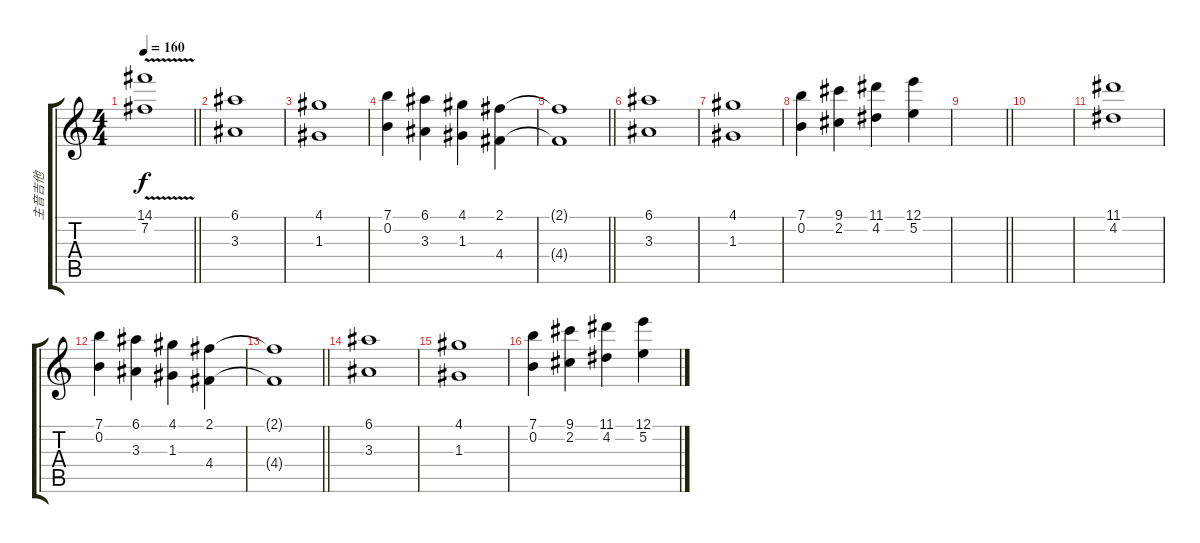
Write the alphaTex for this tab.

\track ("主音吉他" "主音吉他") {instrument overdrivenguitar}
\staff {score tabs}
\tuning (E4 B3 G3 D3 A2 E2) {hide}
\ts (4 4)
\tempo 160
\clef g2
\barLineRight lightlight
\ks c
(14.1 7.2{v}).1{dy f} |
(6.1 3.3).1 |
(4.1 1.3).1 |
(7.1 0.2).4 (6.1 3.3).4 (4.1 1.3).4 (2.1 4.4).4 |
\barLineRight lightlight
(2.1{t} 4.4{t}).1 |
(6.1 3.3).1 |
(4.1 1.3).1 |
(7.1 0.2).4 (9.1 2.2).4 (11.1 4.2).4 (12.1 5.2).4 |
\barLineRight lightlight
|
|
(11.1 4.2).1 |
(7.1 0.2).4 (6.1 3.3).4 (4.1 1.3).4 (2.1 4.4).4 |
\barLineRight lightlight
(2.1{t} 4.4{t}).1 |
(6.1 3.3).1 |
(4.1 1.3).1 |
(7.1 0.2).4 (9.1 2.2).4 (11.1 4.2).4 (12.1 5.2).4
